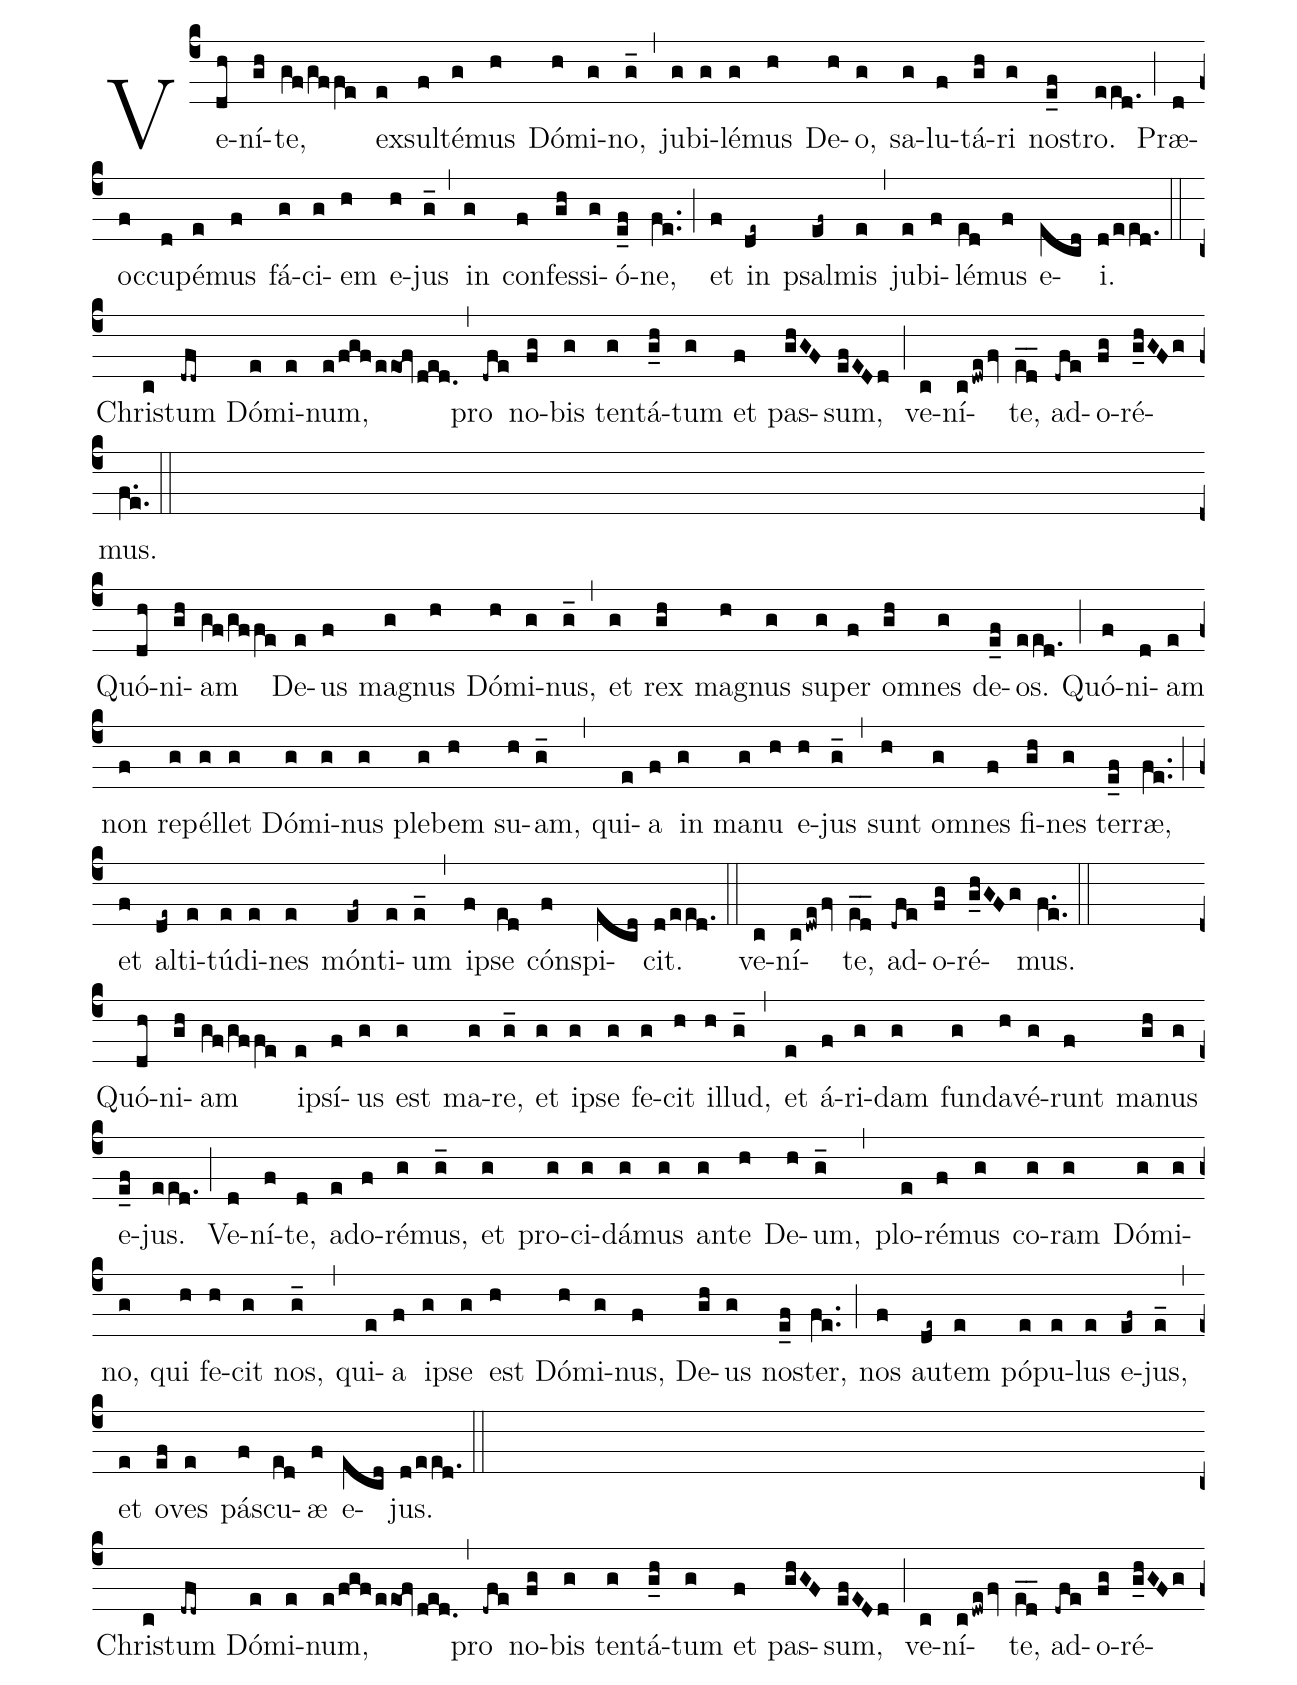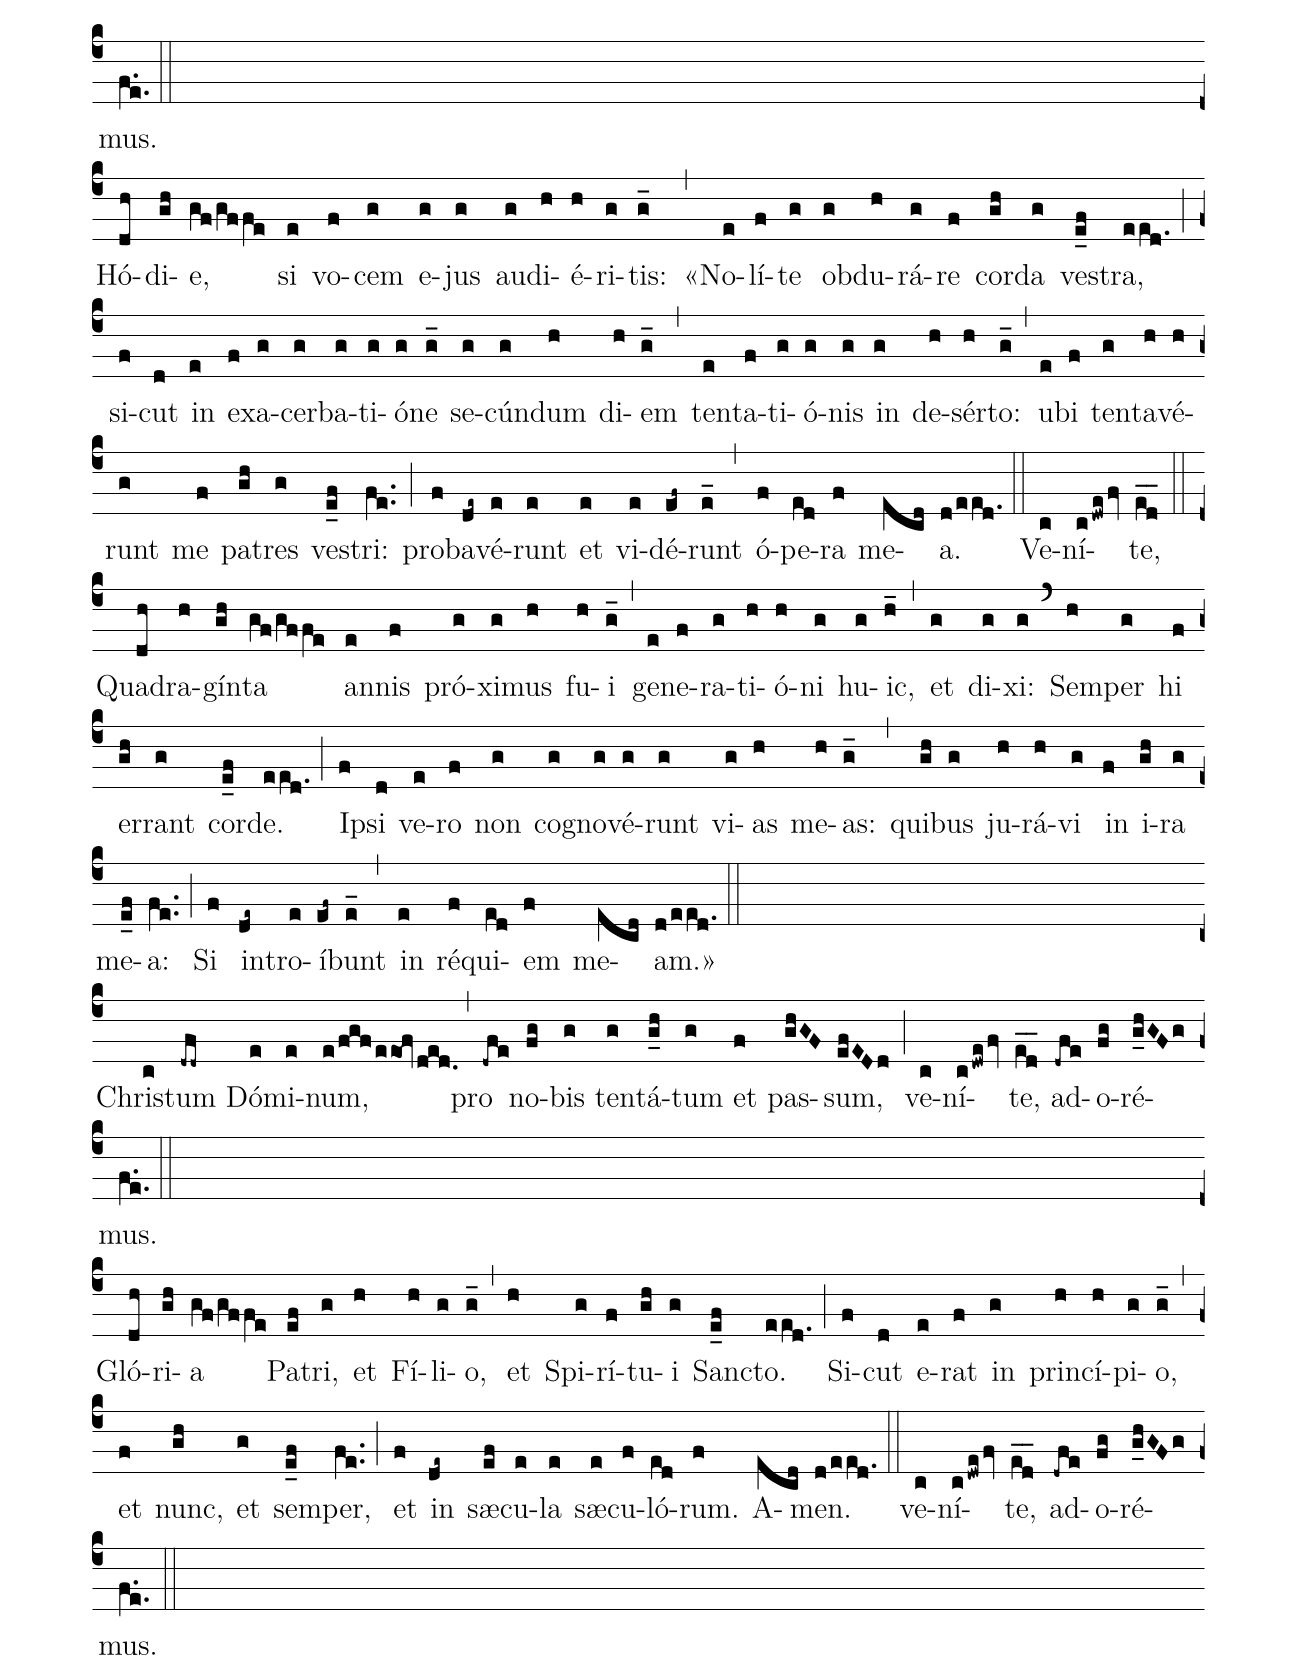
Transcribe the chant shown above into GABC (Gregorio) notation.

%%
(c4)Ve(dh)ní(gh)te,(gf/gf/fe) ex(e)sul(f)té(g)mus(h) Dó(h)mi(g)no,(g_) (,) ju(g)bi(g)lé(g)mus(h) De(h)o,(g) sa(g)lu(f)tá(gh)ri(g) no(e_f)stro.(eed.) (;) Præ(d)oc(f)cu(d)pé(e)mus(f) fá(g)ci(g)em(h) e(h)jus(g_) (,) in(g) con(f)fes(gh)si(g)ó(e_f)ne,(fe..) (;) et(f) in(de~) psal(ef~)mis(e) (,) ju(e)bi(f)lé(ed)mus(f) e(ecd)i.(d/eed.) (::Z)

Chri(c)stum(-dfd~) Dó(e)mi(e)num,(e/fgfeeo!fvded.) (,) pro(-dfe) no(fg)bis(g) ten(g)tá(g_h)tum(g) et(f) pas(ghGF)sum,(efEDd) (;)
ve(c)ní(cdwefv)te,(e_d_) ad(-dfe)o(fg)ré(g_hGFg)mus.(f.e.) (::Z)

Quó(dh)ni(gh)am(gf/gf/fe) De(e)us(f) ma(g)gnus(h) Dó(h)mi(g)nus,(g_) (,) et(g) rex(gh) ma(h)gnus(g) su(g)per(f) om(gh)nes(g) de(e_f)os.(eed.) (;) Quó(f)ni(d)am(e) non(f) re(g)pél(g)let(g) Dó(g)mi(g)nus(g) ple(g)bem(h) su(h)am,(g_) (,) qui(e)a(f) in(g) ma(g)nu(h) e(h)jus(g_) (,) sunt(h) om(g)nes(f) fi(gh)nes(g) ter(e_f)ræ,(fe..) (;) et(f) al(de~)ti(e)tú(e)di(e)nes(e) món(ef~)ti(e)um(e_) (,) i(f)pse(ed) cón(f)spi(ecd)cit.(d/eed.) (::)

ve(c)ní(cdwefv)te,(e_d_) ad(-dfe)o(fg)ré(g_hGFg)mus.(f.e.) (::Z)

Quó(dh)ni(gh)am(gf/gf/fe) i(e)psí(f)us(g) est(g) ma(g)re,(g_) et(g) i(g)pse(g) fe(g)cit(h) il(h)lud,(g_) (,) et(e) á(f)ri(g)dam(g) fun(g)da(h)vé(g)runt(f) ma(gh)nus(g) e(e_f)jus.(eed.) (;) Ve(d)ní(f)te,(d) ad(e)o(f)ré(g)mus,(g_) et(g) pro(g)ci(g)dá(g)mus(g) an(g)te(h) De(h)um,(g_) (,) plo(e)ré(f)mus(g) co(g)ram(g) Dó(g)mi(g)no,(g) qui(h) fe(h)cit(g) nos,(g_) (,) qui(e)a(f) i(g)pse(g) est(h) Dó(h)mi(g)nus,(f) De(gh)us(g) no(e_f)ster,(fe..) (;) nos(f) au(de~)tem(e) pó(e)pu(e)lus(e) e(ef~)jus,(e_) (,) et(e) o(ef)ves(e) pá(f)scu(ed)æ(f) e(ecd)jus.(d/eed.) (::Z)

Chri(c)stum(-dfd~) Dó(e)mi(e)num,(e/fgfeeo!fvded.) (,) pro(-dfe) no(fg)bis(g) ten(g)tá(g_h)tum(g) et(f) pas(ghGF)sum,(efEDd) (;)
ve(c)ní(cdwefv)te,(e_d_) ad(-dfe)o(fg)ré(g_hGFg)mus.(f.e.) (::Z)

Hó(dh)di(gh)e,(gf/gf/fe) si(e) vo(f)cem(g) e(g)jus(g) au(g)di(h)é(h)ri(g)tis:(g_) (,) «No(e)lí(f)te(g) ob(g)du(h)rá(g)re(f) cor(gh)da(g) ve(e_f)stra,(eed.) (;) si(f)cut(d) in(e) ex(f)a(g)cer(g)ba(g)ti(g)ó(g)ne(g_) se(g)cún(g)dum(h) di(h)em(g_) (,) ten(e)ta(f)ti(g)ó(g)nis(g) in(g) de(h)sér(h)to:(g_) (,) u(e)bi(f) ten(g)ta(h)vé(h)runt(g) me(f) pa(gh)tres(g) ve(e_f)stri:(fe..) (;) pro(f)ba(de~)vé(e)runt(e) et(e) vi(e)dé(ef~)runt(e_) (,) ó(f)pe(ed)ra(f) me(ecd)a.(d/eed.) (::)

Ve(c)ní(cdwefv)te,(e_d_) (::Z)

Qua(dh)dra(h)gín(gh)ta(gf/gf/fe) an(e)nis(f) pró(g)xi(g)mus(h) fu(h)i(g_) (,) ge(e)ne(f)ra(g)ti(h)ó(h)ni(g) hu(g)ic,(h_) (,) et(g) di(g)xi:(g) (`) Sem(h)per(g) hi(f) er(gh)rant(g) cor(e_f)de.(eed.) (;) I(f)psi(d) ve(e)ro(f) non(g) co(g)gno(g)vé(g)runt(g) vi(g)as(h) me(h)as:(g_) (,) qui(gh)bus(g) ju(h)rá(h)vi(g) in(f) i(gh)ra(g) me(e_f)a:(fe..) (;) Si(f) in(de~)tro(e)í(ef~)bunt(e_) (,) in(e) ré(f)qui(ed)em(f) me(ecd)am.»(d/eed.) (::Z)

Chri(c)stum(-dfd~) Dó(e)mi(e)num,(e/fgfeeo!fvded.) (,) pro(-dfe) no(fg)bis(g) ten(g)tá(g_h)tum(g) et(f) pas(ghGF)sum,(efEDd) (;)
ve(c)ní(cdwefv)te,(e_d_) ad(-dfe)o(fg)ré(g_hGFg)mus.(f.e.) (::Z)

Gló(dh)ri(gh)a(gf/gf/fe) Pa(ef)tri,(g) et(h) Fí(h)li(g)o,(g_) (,) et(h) Spi(g)rí(f)tu(gh)i(g) San(e_f)cto.(eed.) (;) Si(f)cut(d) e(e)rat(f) in(g) prin(h)cí(h)pi(g)o,(g_) (,) et(f) nunc,(gh) et(g) sem(e_f)per,(fe..) (;) et(f) in(de~) s{<sp>ae</sp>}(ef)cu(e)la(e) sæ(e)cu(f)ló(ed)rum.(f) A(ecd)men.(d/eed.) (::)

ve(c)ní(cdwefv)te,(e_d_) ad(-dfe)o(fg)ré(g_hGFg)mus.(f.e.) (::Z)
